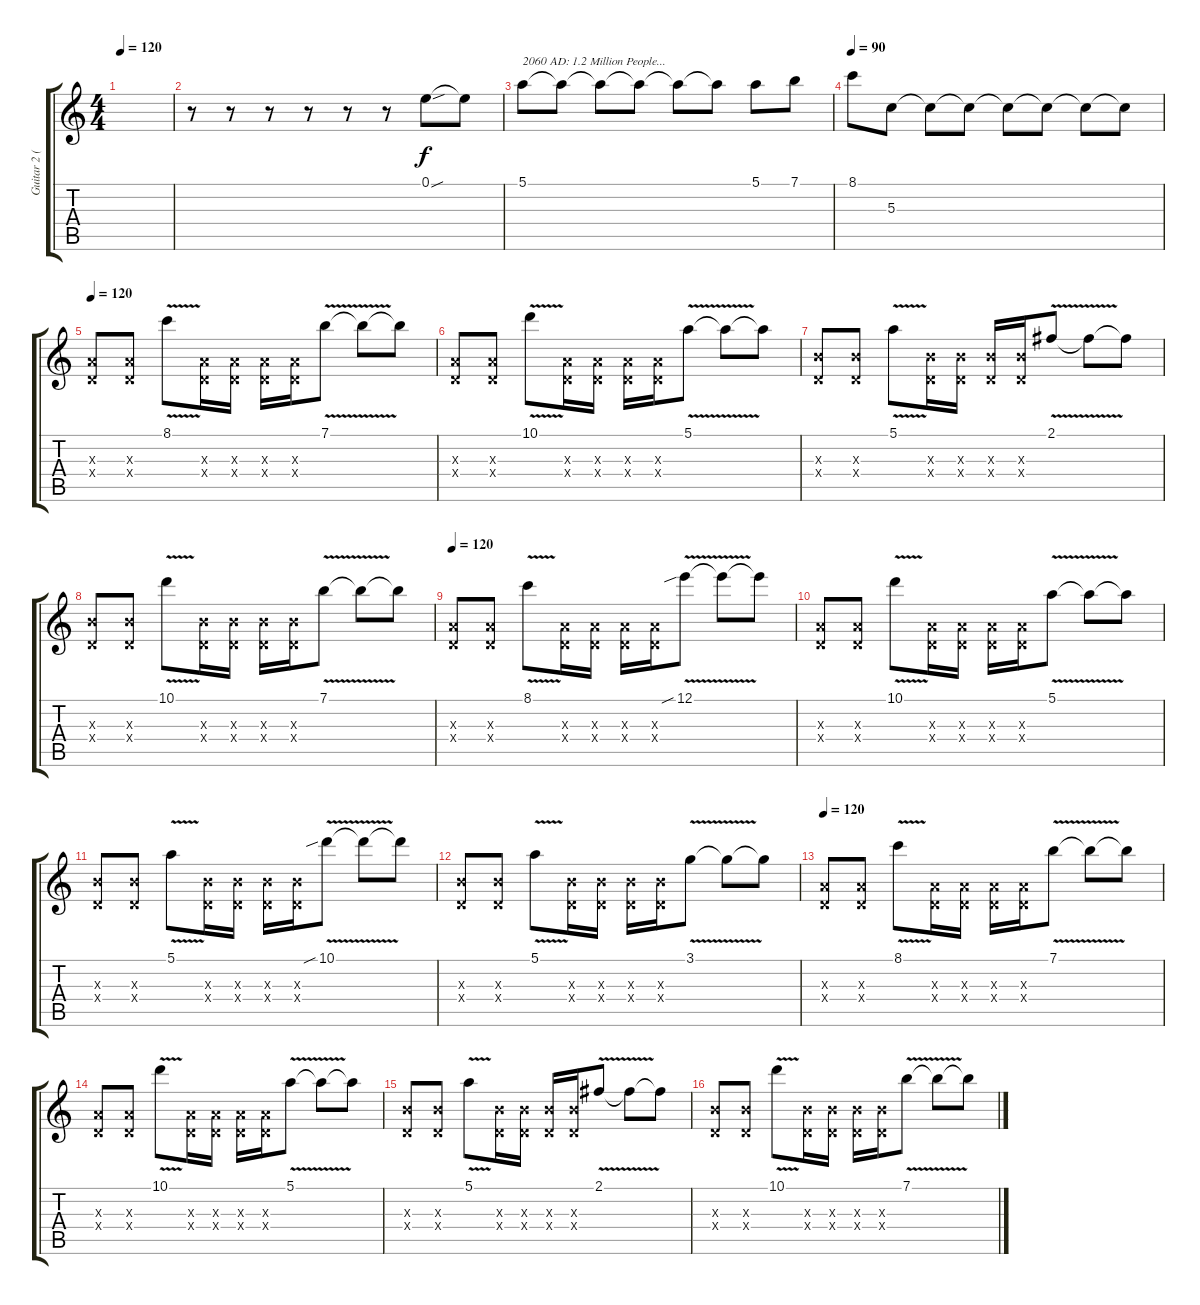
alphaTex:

\track ("Guitar 2 (Solo guitar)" "Guitar 2 (") {instrument acousticguitarsteel}
\staff {score tabs}
\tuning (E4 B3 G3 D3 A2 E2) {hide}
\ts (4 4)
\tempo 120
\clef g2
\ks c
|
r.8 r.8 r.8 r.8 r.8 r.8 0.1{sou}.8 0.1{t}.8 |
5.1.8{txt "2060 AD: 1.2 Million People..."} 5.1{t}.8 5.1{t}.8 5.1{t}.8 5.1{t}.8 5.1{t}.8 5.1.8 7.1.8 |
\tempo 90
8.1.8 5.3.8 5.3{t}.8 5.3{t}.8 5.3{t}.8 5.3{t}.8 5.3{t}.8 5.3{t}.8 |
\tempo 120
(2.3{x} 0.4{x}).8{instrument distortionguitar} (2.3{x} 0.4{x}).8 8.1{v}.8 (2.3{x} 0.4{x}).16 (2.3{x} 0.4{x}).16 (2.3{x} 0.4{x}).16 (2.3{x} 0.4{x}).16 7.1{v}.8 7.1{t}.8 7.1{t}.8 |
(2.3{x} 0.4{x}).8 (2.3{x} 0.4{x}).8 10.1{v}.8 (2.3{x} 0.4{x}).16 (2.3{x} 0.4{x}).16 (2.3{x} 0.4{x}).16 (2.3{x} 0.4{x}).16 5.1{v}.8 5.1{t}.8 5.1{t}.8 |
(4.3{x} 0.4{x}).8 (4.3{x} 0.4{x}).8 5.1{v}.8 (4.3{x} 0.4{x}).16 (4.3{x} 0.4{x}).16 (4.3{x} 0.4{x}).16 (4.3{x} 0.4{x}).16 2.1{v}.8 2.1{t}.8 2.1{t}.8 |
(4.3{x} 0.4{x}).8 (4.3{x} 0.4{x}).8 10.1{v}.8 (4.3{x} 0.4{x}).16 (4.3{x} 0.4{x}).16 (4.3{x} 0.4{x}).16 (4.3{x} 0.4{x}).16 7.1{v}.8 7.1{t}.8 7.1{t}.8 |
\tempo 120
(2.3{x} 0.4{x}).8 (2.3{x} 0.4{x}).8 8.1{v}.8 (2.3{x} 0.4{x}).16 (2.3{x} 0.4{x}).16 (2.3{x} 0.4{x}).16 (2.3{x} 0.4{x}).16 12.1{v sib}.8 12.1{t}.8 12.1{t}.8 |
(2.3{x} 0.4{x}).8 (2.3{x} 0.4{x}).8 10.1{v}.8 (2.3{x} 0.4{x}).16 (2.3{x} 0.4{x}).16 (2.3{x} 0.4{x}).16 (2.3{x} 0.4{x}).16 5.1{v}.8 5.1{t}.8 5.1{t}.8 |
(4.3{x} 0.4{x}).8 (4.3{x} 0.4{x}).8 5.1{v}.8 (4.3{x} 0.4{x}).16 (4.3{x} 0.4{x}).16 (4.3{x} 0.4{x}).16 (4.3{x} 0.4{x}).16 10.1{v sib}.8 10.1{t}.8 10.1{t}.8 |
(4.3{x} 0.4{x}).8 (4.3{x} 0.4{x}).8 5.1{v}.8 (4.3{x} 0.4{x}).16 (4.3{x} 0.4{x}).16 (4.3{x} 0.4{x}).16 (4.3{x} 0.4{x}).16 3.1{v}.8 3.1{t}.8 3.1{t}.8 |
\tempo 120
(2.3{x} 0.4{x}).8{instrument distortionguitar} (2.3{x} 0.4{x}).8 8.1{v}.8 (2.3{x} 0.4{x}).16 (2.3{x} 0.4{x}).16 (2.3{x} 0.4{x}).16 (2.3{x} 0.4{x}).16 7.1{v}.8 7.1{t}.8 7.1{t}.8 |
(2.3{x} 0.4{x}).8 (2.3{x} 0.4{x}).8 10.1{v}.8 (2.3{x} 0.4{x}).16 (2.3{x} 0.4{x}).16 (2.3{x} 0.4{x}).16 (2.3{x} 0.4{x}).16 5.1{v}.8 5.1{t}.8 5.1{t}.8 |
(4.3{x} 0.4{x}).8 (4.3{x} 0.4{x}).8 5.1{v}.8 (4.3{x} 0.4{x}).16 (4.3{x} 0.4{x}).16 (4.3{x} 0.4{x}).16 (4.3{x} 0.4{x}).16 2.1{v}.8 2.1{t}.8 2.1{t}.8 |
(4.3{x} 0.4{x}).8 (4.3{x} 0.4{x}).8 10.1{v}.8 (4.3{x} 0.4{x}).16 (4.3{x} 0.4{x}).16 (4.3{x} 0.4{x}).16 (4.3{x} 0.4{x}).16 7.1{v}.8 7.1{t}.8 7.1{t}.8
